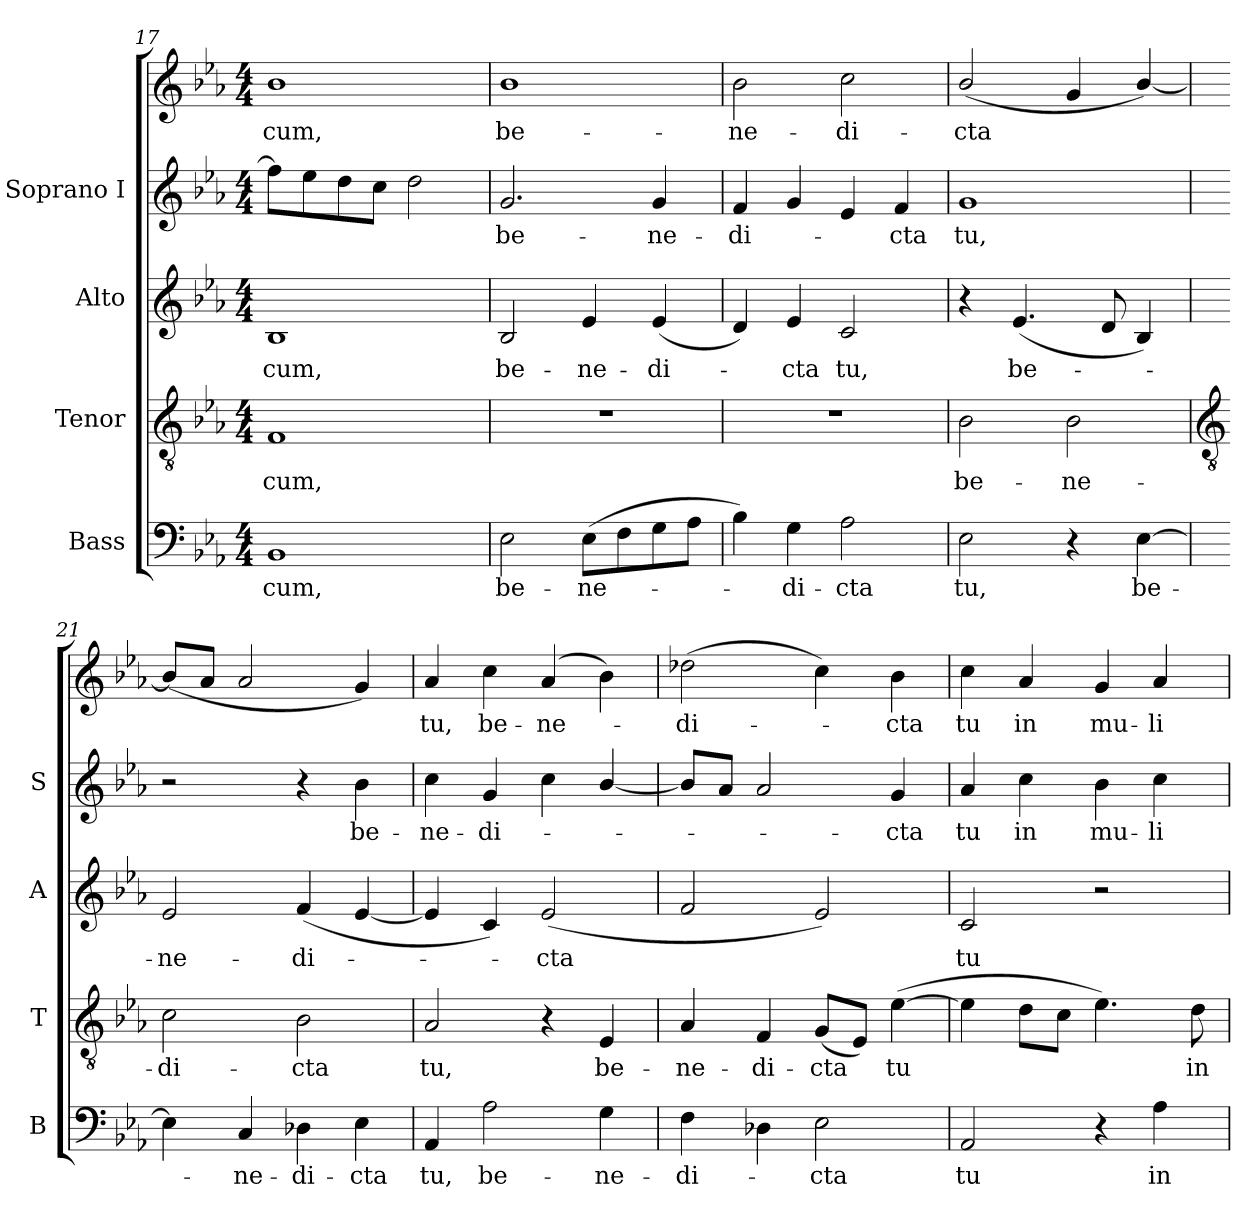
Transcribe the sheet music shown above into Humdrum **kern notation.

**kern	**text	**kern	**text	**kern	**text	**kern	**text	**kern	**text
*part4	*part4	*part3	*part3	*part2	*part2	*part1	*part1	*part1	*part1
*staff5	*staff5	*staff4	*staff4	*staff3	*staff3	*staff2	*staff2	*staff1	*staff1
*I"Bass	*	*I"Tenor	*	*I"Alto	*	*I"Soprano I	*	*	*
*I'B	*	*I'T	*	*I'A	*	*I'S	*	*	*
*clefF4	*	*clefGv2	*	*clefG2	*	*clefG2	*	*clefG2	*
*k[b-e-a-]	*	*k[b-e-a-]	*	*k[b-e-a-]	*	*k[b-e-a-]	*	*k[b-e-a-]	*
*E-:	*	*E-:	*	*E-:	*	*E-:	*	*E-:	*
*M4/4	*	*M4/4	*	*M4/4	*	*M4/4	*	*M4/4	*
=17	=17	=17	=17	=17	=17	=17	=17	=17	=17
!	!LO:LY:b	!	!LO:LY:b	!	!LO:LY:b	!	!	!	!LO:LY:b
1BB-	cum,	1F	cum,	1B-	cum,	8ffL]	.	1b-	cum,
.	.	.	.	.	.	8ee-	.	.	.
.	.	.	.	.	.	8dd	.	.	.
.	.	.	.	.	.	8ccJ	.	.	.
.	.	.	.	.	.	2dd	.	.	.
=18	=18	=18	=18	=18	=18	=18	=18	=18	=18
!	!LO:LY:b	!	!	!	!LO:LY:b	!	!LO:LY:b	!	!LO:LY:b
2E-	be-	1r	.	2B-	be-	2.g	-be-	1b-	be-
!	!LO:LY:b	!	!	!	!LO:LY:b	!	!	!	!
(>8E-L	-ne-	.	.	4e-	-ne-	.	.	.	.
8F	.	.	.	.	.	.	.	.	.
!	!	!	!	!	!LO:LY:b	!	!LO:LY:b	!	!
8G	.	.	.	(<4e-	-di-	4g	-ne-	.	.
8A-J	.	.	.	.	.	.	.	.	.
=19	=19	=19	=19	=19	=19	=19	=19	=19	=19
!	!	!	!	!	!	!	!LO:LY:b	!	!LO:LY:b
4B-)	.	1r	.	4d)	.	4f	-di-	2b-	-ne-
!	!LO:LY:b	!	!	!	!LO:LY:b	!	!	!	!
4G	di-	.	.	4e-	cta	4g	.	.	.
!	!LO:LY:b	!	!	!	!LO:LY:b	!	!	!	!LO:LY:b
2A-	-cta	.	.	2c	tu,	4e-	.	2cc	-di-
!	!	!	!	!	!	!	!LO:LY:b	!	!
.	.	.	.	.	.	4f	cta	.	.
=20	=20	=20	=20	=20	=20	=20	=20	=20	=20
!	!LO:LY:b	!	!LO:LY:b	!	!	!	!LO:LY:b	!	!LO:LY:b
2E-	tu,	2B-	be-	4r	.	1g	tu,	(<2b-/	cta
!	!	!	!	!	!LO:LY:b	!	!	!	!
.	.	.	.	(<4.e-	be-	.	.	.	.
!	!	!	!LO:LY:b	!	!	!	!	!	!
4r	.	2B-	-ne-	.	.	.	.	4g	.
.	.	.	.	8d	.	.	.	.	.
!	!LO:LY:b	!	!	!	!	!	!	!	!
[4E-	be-	.	.	4B-)	.	.	.	[4b-/)	.
!!LO:LB:g=z
=21	=21	=21	=21	=21	=21	=21	=21	=21	=21
*	*	*clefGv2	*	*	*	*	*	*	*
!	!	!	!LO:LY:b	!	!LO:LY:b	!	!	!	!
4E-]	.	2c	-di-	2e-	ne-	2r	.	(<8b-L]	.
.	.	.	.	.	.	.	.	8a-J	.
!	!LO:LY:b	!	!	!	!	!	!	!	!
4C	ne-	.	.	.	.	.	.	2a-	.
!	!LO:LY:b	!	!LO:LY:b	!	!LO:LY:b	!	!	!	!
4D-X	-di-	2B-	-cta	(<4f	-di-	4r	.	.	.
!	!LO:LY:b	!	!	!	!	!	!LO:LY:b	!	!
4E-	-cta	.	.	[4e-	.	4b-	be-	4g)	.
=22	=22	=22	=22	=22	=22	=22	=22	=22	=22
!	!LO:LY:b	!	!LO:LY:b	!	!	!	!LO:LY:b	!	!LO:LY:b
4AA-	tu,	2A-	tu,	4e-]	.	4cc	ne-	4a-	-tu,
!	!LO:LY:b	!	!	!	!	!	!LO:LY:b	!	!LO:LY:b
2A-	be-	.	.	4c)	.	4g	-di-	4cc	be-
!	!	!	!	!	!LO:LY:b	!	!	!	!LO:LY:b
.	.	4r	.	(<2e-	cta	4cc	.	(<4a-	-ne-
!	!LO:LY:b	!	!LO:LY:b	!	!	!	!	!	!
4G	-ne-	4E-	be-	.	.	[4b-/	.	4b-)	.
=23	=23	=23	=23	=23	=23	=23	=23	=23	=23
!	!LO:LY:b	!	!LO:LY:b	!	!	!	!	!	!LO:LY:b
4F	-di-	4A-	-ne-	2f	.	8b-L]	.	(>2dd-X	di-
.	.	.	.	.	.	8a-J	.	.	.
!	!	!	!LO:LY:b	!	!	!	!	!	!
4D-X	.	4F	-di-	.	.	2a-	.	.	.
!	!LO:LY:b	!	!LO:LY:b	!	!	!	!	!	!
2E-	-cta	(<8GL	-cta	2e-)	.	.	.	4cc)	.
.	.	8E-J)	.	.	.	.	.	.	.
!	!	!	!LO:LY:b	!	!	!	!LO:LY:b	!	!LO:LY:b
.	.	(>[4e-	tu	.	.	4g	cta	4b-	cta
=24	=24	=24	=24	=24	=24	=24	=24	=24	=24
!	!LO:LY:b	!	!	!	!LO:LY:b	!	!LO:LY:b	!	!LO:LY:b
2AA-	tu	4e-]	.	2c	tu	4a-	-tu	4cc	tu
!	!	!	!	!	!	!	!LO:LY:b	!	!LO:LY:b
.	.	8dL	.	.	.	4cc	in	4a-	in
.	.	8cJ	.	.	.	.	.	.	.
!	!	!	!	!	!	!	!LO:LY:b	!	!LO:LY:b
4r	.	4.e-)	.	2r	.	4b-	mu-	4g	mu-
!	!LO:LY:b	!	!	!	!	!	!LO:LY:b	!	!LO:LY:b
4A-	in	.	.	.	.	4cc	-li-	4a-	-li-
!	!	!	!LO:LY:b	!	!	!	!	!	!
.	.	8d	in	.	.	.	.	.	.
=	=	=	=	=	=	=	=	=	=
*-	*-	*-	*-	*-	*-	*-	*-	*-	*-
